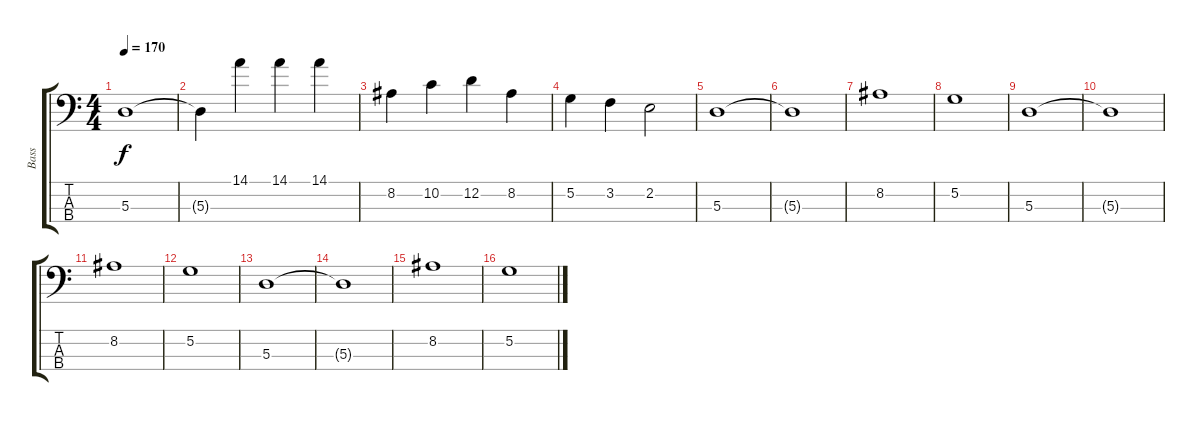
\track ("Bass" "Bass") {instrument electricbasspick}
\staff {score tabs}
\tuning (G2 D2 A1 E1) {hide}
\ts (4 4)
\tempo 170
\clef f4
\ks c
5.3.1{dy f} |
5.3{t}.4 14.1.4 14.1.4 14.1.4 |
8.2.4 10.2.4 12.2.4 8.2.4 |
5.2.4 3.2.4 2.2.2 |
5.3.1 |
5.3{t}.1 |
8.2.1 |
5.2.1 |
5.3.1 |
5.3{t}.1 |
8.2.1 |
5.2.1 |
5.3.1 |
5.3{t}.1 |
8.2.1 |
5.2.1
